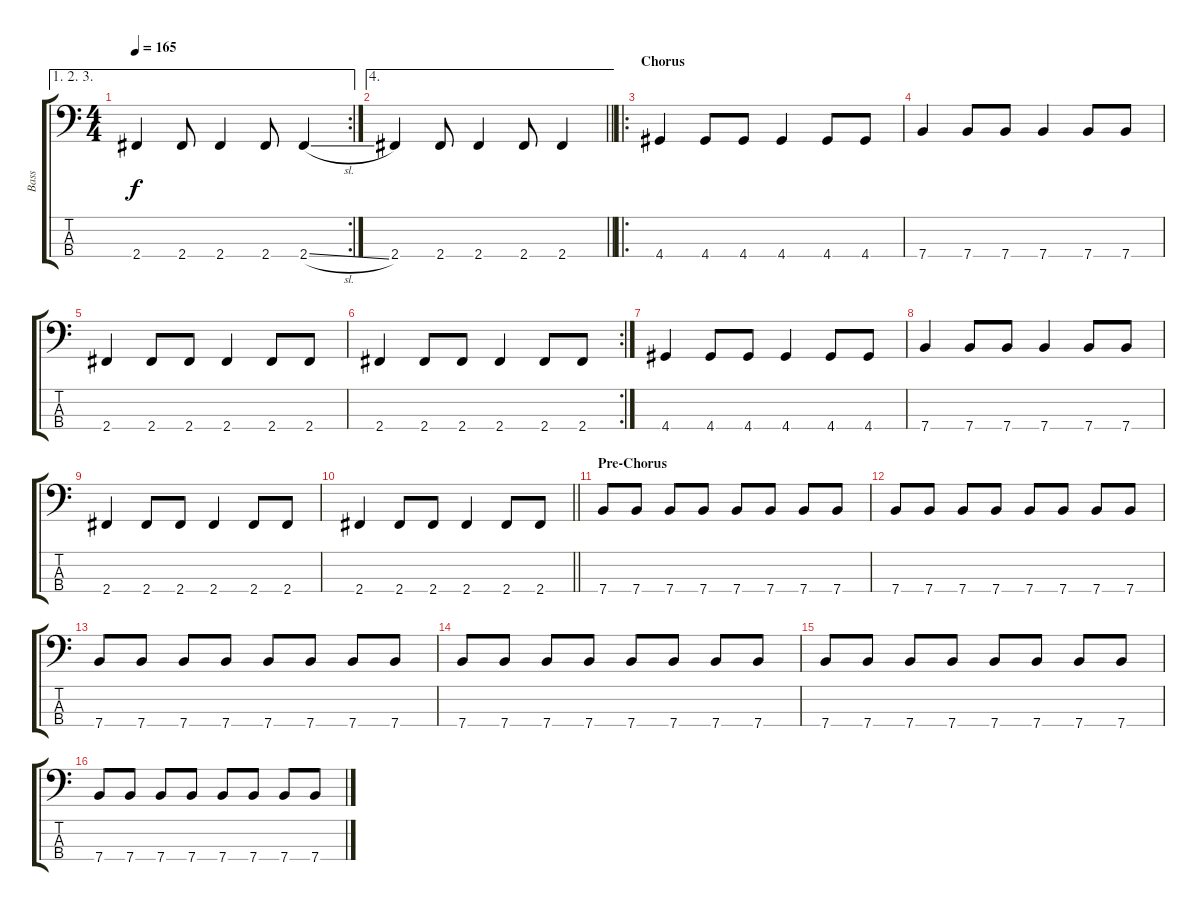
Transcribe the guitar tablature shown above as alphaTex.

\track ("Bass" "Bass") {instrument electricbasspick}
\staff {score tabs}
\tuning (G2 D2 A1 E1) {hide}
\ae (1 2 3)
\rc 2
\ts (4 4)
\tempo 165
\clef f4
\ks c
2.4.4{dy f} 2.4.8 2.4.4 2.4.8 2.4{sl}.4 |
\ae 4
\barLineRight lightlight
2.4.4 2.4.8 2.4.4 2.4.8 2.4.4 |
\ro
\section ("" "Chorus")
4.4.4 4.4.8 4.4.8 4.4.4 4.4.8 4.4.8 |
7.4.4 7.4.8 7.4.8 7.4.4 7.4.8 7.4.8 |
2.4.4 2.4.8 2.4.8 2.4.4 2.4.8 2.4.8 |
\rc 2
2.4.4 2.4.8 2.4.8 2.4.4 2.4.8 2.4.8 |
4.4.4 4.4.8 4.4.8 4.4.4 4.4.8 4.4.8 |
7.4.4 7.4.8 7.4.8 7.4.4 7.4.8 7.4.8 |
2.4.4 2.4.8 2.4.8 2.4.4 2.4.8 2.4.8 |
\barLineRight lightlight
2.4.4 2.4.8 2.4.8 2.4.4 2.4.8 2.4.8 |
\section ("" "Pre-Chorus")
7.4.8 7.4.8 7.4.8 7.4.8 7.4.8 7.4.8 7.4.8 7.4.8 |
7.4.8 7.4.8 7.4.8 7.4.8 7.4.8 7.4.8 7.4.8 7.4.8 |
7.4.8 7.4.8 7.4.8 7.4.8 7.4.8 7.4.8 7.4.8 7.4.8 |
7.4.8 7.4.8 7.4.8 7.4.8 7.4.8 7.4.8 7.4.8 7.4.8 |
7.4.8 7.4.8 7.4.8 7.4.8 7.4.8 7.4.8 7.4.8 7.4.8 |
7.4.8 7.4.8 7.4.8 7.4.8 7.4.8 7.4.8 7.4.8 7.4.8
